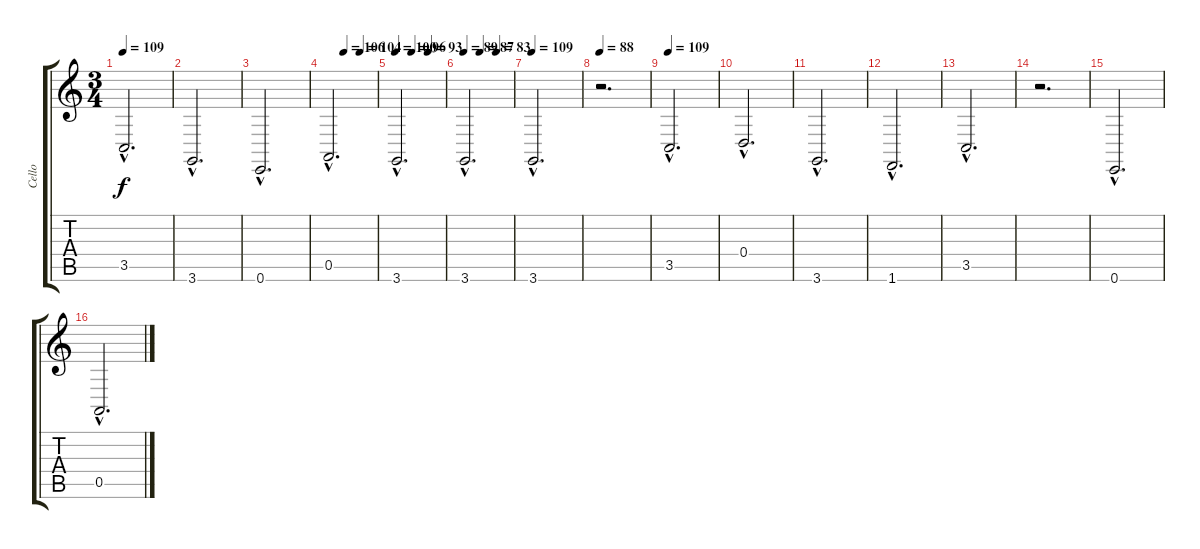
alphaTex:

\track ("Cello" "Cello") {instrument cello}
\staff {score tabs}
\tuning (E4 B3 G3 D3 A2 E2) {hide}
\ts (3 4)
\tempo 109
\clef g2
\ks c
3.5{hac}.2{d dy f} |
3.6{hac}.2{d} |
0.6{hac}.2{d} |
\tempo (106 0.3333333333333333)
\tempo (104 0.6666666666666666)
0.5{hac}.2{d} |
\tempo 100
\tempo (96 0.3333333333333333)
\tempo (93 0.6666666666666666)
3.6{hac}.2{d} |
\tempo 89
\tempo (87 0.3333333333333333)
\tempo (83 0.6666666666666666)
3.6{hac}.2{d} |
\tempo 109
3.6{hac}.2{d} |
\tempo 88
r.2{d} |
\tempo 109
3.5{hac}.2{d} |
0.4{hac}.2{d} |
3.6{hac}.2{d} |
1.6{hac}.2{d} |
3.5{hac}.2{d} |
r.2{d} |
0.6{hac}.2{d} |
0.5{hac}.2{d}
